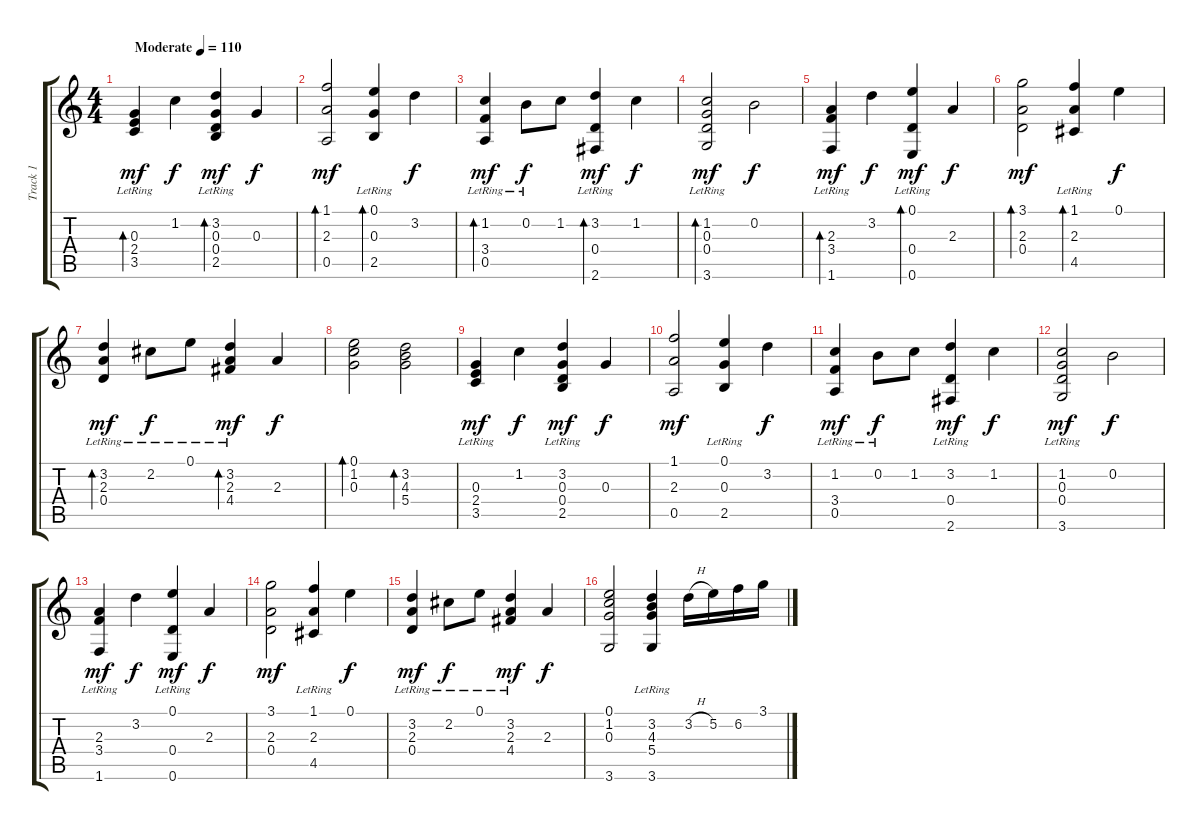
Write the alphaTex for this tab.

\track ("Track 1" "Track 1") {instrument acousticguitarsteel}
\staff {score tabs}
\tuning (E4 B3 G3 D3 A2 E2) {hide}
\ts (4 4)
\tempo (110 "Moderate")
\clef g2
\ks c
(0.3{lr} 2.4{lr} 3.5{lr}).4{bd 120 dy mf instrument acousticguitarsteel} 1.2.4{dy f} (3.2{lr} 0.3{lr} 0.4{lr} 2.5{lr}).4{bd 120 dy mf} 0.3.4{dy f} |
(1.1 2.3 0.5).2{bd 120 dy mf} (0.1{lr} 0.3{lr} 2.5{lr}).4{bd 120} 3.2.4{dy f} |
(1.2{lr} 3.4 0.5{lr}).4{bd 120 dy mf} 0.2{lr}.8{dy f} 1.2.8 (3.2{lr} 0.4{lr} 2.6{lr}).4{bd 120 dy mf} 1.2.4{dy f} |
(1.2{lr} 0.3{lr} 0.4{lr} 3.6{lr}).2{bd 60 dy mf} 0.2.2{dy f} |
(2.3{lr} 3.4{lr} 1.6{lr}).4{bd 60 dy mf} 3.2.4{dy f} (0.1{lr} 0.4{lr} 0.6{lr}).4{bd 60 dy mf} 2.3.4{dy f} |
(3.1 2.3 0.4).2{bd 60 dy mf} (1.1{lr} 2.3{lr} 4.5{lr}).4{bd 60} 0.1.4{dy f} |
(3.2{lr} 2.3{lr} 0.4{lr}).4{bd 60 dy mf} 2.2{lr}.8{dy f} 0.1{lr}.8 (3.2{lr} 2.3{lr} 4.4{lr}).4{bd 60 dy mf} 2.3.4{dy f} |
(0.1 1.2 0.3).2{bd 60} (3.2 4.3 5.4).2{bd 60} |
(0.3{lr} 2.4{lr} 3.5{lr}).4{dy mf} 1.2.4{dy f} (3.2{lr} 0.3{lr} 0.4{lr} 2.5{lr}).4{dy mf} 0.3.4{dy f} |
(1.1 2.3 0.5).2{dy mf} (0.1{lr} 0.3{lr} 2.5{lr}).4 3.2.4{dy f} |
(1.2{lr} 3.4 0.5{lr}).4{dy mf} 0.2{lr}.8{dy f} 1.2.8 (3.2{lr} 0.4{lr} 2.6{lr}).4{dy mf} 1.2.4{dy f} |
(1.2{lr} 0.3{lr} 0.4{lr} 3.6{lr}).2{dy mf} 0.2.2{dy f} |
(2.3{lr} 3.4{lr} 1.6{lr}).4{dy mf} 3.2.4{dy f} (0.1{lr} 0.4{lr} 0.6{lr}).4{dy mf} 2.3.4{dy f} |
(3.1 2.3 0.4).2{dy mf} (1.1{lr} 2.3{lr} 4.5{lr}).4 0.1.4{dy f} |
(3.2{lr} 2.3{lr} 0.4{lr}).4{dy mf} 2.2{lr}.8{dy f} 0.1{lr}.8 (3.2{lr} 2.3{lr} 4.4{lr}).4{dy mf} 2.3.4{dy f} |
(0.1 1.2 0.3 3.6).2 (3.2{lr} 4.3{lr} 5.4{lr} 3.6{lr}).4 3.2{h}.16 5.2.16 6.2.16 3.1.16
